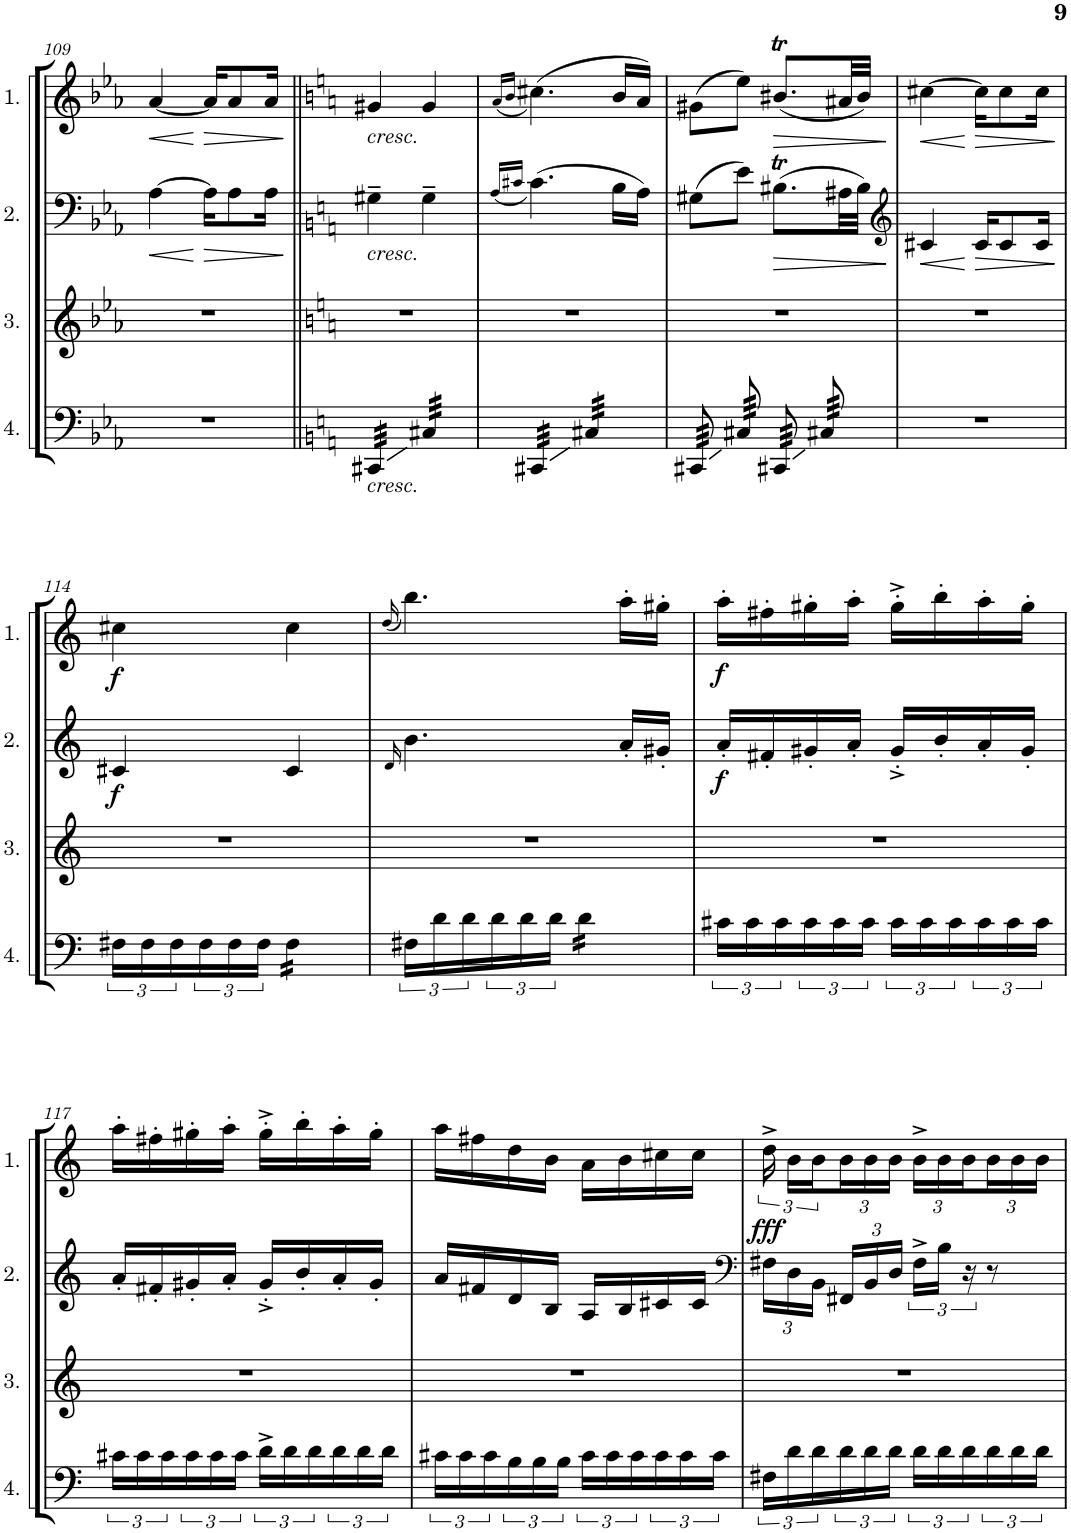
**kern	**kern	**kern	**dynam	**kern	**dynam
*part4	*part3	*part2	*part2	*part1	*part1
*staff4	*staff3	*staff2	*staff2	*staff1	*staff1
*I"Cello 4	*I"Cello 3	*I"Cello 2	*	*I"Cello 1	*
!!LO:PB:g=z
*clefF4	*clefG2	*clefF4	*	*clefG2	*
*k[b-e-a-]	*k[b-e-a-]	*k[b-e-a-]	*	*k[b-e-a-]	*
*M2/4	*M2/4	*M2/4	*	*M2/4	*
=109	=109	=109	=109	=109	=109
!	!	!	!LO:HP:b	!	!LO:HP:b
2r	2r	[4A-\	<	[4a-/	<
!	!	!	!LO:HP:n=1:b	!	!LO:HP:n=1:b
.	.	16A-\KL]	[ >	16a-/KL]	[ >
.	.	8A-\	.	8a-/	.
.	.	16A-\Jk	.	16a-/Jk	.
.	.	.	]	.	]
=110||	=110||	=110||	=110||	=110||	=110||
*k[]	*k[]	*k[]	*	*k[]	*
!	!	!	!	!LO:TX:b:i:t=cresc.	!
!	!	!LO:TX:b:i:t=cresc.	!	!	!
!LO:TX:b:i:t=cresc.	!	!	!	!	!
*tremolo	*	*	*	*	*
32CC#X/LLL	2r	4G#X~\	.	4g#X/	.
32CC#X/	.	.	.	.	.
32CC#X/	.	.	.	.	.
32CC#X/	.	.	.	.	.
32CC#X/	.	.	.	.	.
32CC#X/	.	.	.	.	.
32CC#X/	.	.	.	.	.
32CC#X/JJJ	.	.	.	.	.
32C#X/LLL	.	4G#~\	.	4g#/	.
32C#X/	.	.	.	.	.
32C#X/	.	.	.	.	.
32C#X/	.	.	.	.	.
32C#X/	.	.	.	.	.
32C#X/	.	.	.	.	.
32C#X/	.	.	.	.	.
32C#X/JJJ	.	.	.	.	.
=111	=111	=111	=111	=111	=111
.	.	(16qA/LL	.	(16qa/LL	.
.	.	16qc#X/JJ	.	16qb/JJ	.
32CC#X/LLL	2r	(4.c#\)	.	(4.cc#X\)	.
32CC#X/	.	.	.	.	.
32CC#X/	.	.	.	.	.
32CC#X/	.	.	.	.	.
32CC#X/	.	.	.	.	.
32CC#X/	.	.	.	.	.
32CC#X/	.	.	.	.	.
32CC#X/JJJ	.	.	.	.	.
32C#X/LLL	.	.	.	.	.
32C#X/	.	.	.	.	.
32C#X/	.	.	.	.	.
32C#X/	.	.	.	.	.
32C#X/	.	16B\LL	.	16b/LL	.
32C#X/	.	.	.	.	.
32C#X/	.	16A\JJ)	.	16a/JJ)	.
32C#X/JJJ	.	.	.	.	.
=112	=112	=112	=112	=112	=112
64CC#X/	2r	(8G#X\L	.	(8g#X\L	.
64CC#X/	.	.	.	.	.
64CC#X/	.	.	.	.	.
64CC#X/	.	.	.	.	.
64CC#X/	.	.	.	.	.
64CC#X/	.	.	.	.	.
64CC#X/	.	.	.	.	.
64CC#X/	.	.	.	.	.
64C#X/	.	8e\J)	.	8ee\J)	.
64C#X/	.	.	.	.	.
64C#X/	.	.	.	.	.
64C#X/	.	.	.	.	.
64C#X/	.	.	.	.	.
64C#X/	.	.	.	.	.
64C#X/	.	.	.	.	.
64C#X/	.	.	.	.	.
!	!	!	!LO:HP:b	!	!LO:HP:b
64CC#X/	.	(8.B#Xt\L	>	(8.b#Xt/L	>
64CC#X/	.	.	.	.	.
64CC#X/	.	.	.	.	.
64CC#X/	.	.	.	.	.
64CC#X/	.	.	.	.	.
64CC#X/	.	.	.	.	.
64CC#X/	.	.	.	.	.
64CC#X/	.	.	.	.	.
64C#X/	.	.	.	.	.
64C#X/	.	.	.	.	.
64C#X/	.	.	.	.	.
64C#X/	.	.	.	.	.
64C#X/	.	32A#X\LL	.	32a#X/LL	.
64C#X/	.	.	.	.	.
64C#X/	.	32B#\JJJ)	.	32b#/JJJ)	.
64C#X/	.	.	.	.	.
*Xtremolo	*	*	*	*	*
.	.	.	]	.	]
=113	=113	=113	=113	=113	=113
*	*	*clefG2	*	*	*
!	!	!	!LO:HP:b	!	!LO:HP:b
2r	2r	4c#X/	<	[4cc#X\	<
!	!	!	!LO:HP:n=1:b	!	!LO:HP:n=1:b
.	.	16c#/KL	[ >	16cc#\KL]	[ >
.	.	8c#/	.	8cc#\	.
.	.	16c#/Jk	.	16cc#\Jk	.
.	.	.	]	.	]
!!LO:LB:g=z
=114	=114	=114	=114	=114	=114
!	!	!	!LO:DY:b	!	!LO:DY:b
24F#X\LL	2r	4c#X/	f	4cc#X\	f
24F#\	.	.	.	.	.
24F#\	.	.	.	.	.
24F#\	.	.	.	.	.
24F#\	.	.	.	.	.
24F#\JJ	.	.	.	.	.
*tremolo	*	*	*	*	*
16F#\LL	.	4c#/	.	4cc#\	.
16F#\	.	.	.	.	.
16F#\	.	.	.	.	.
16F#\JJ	.	.	.	.	.
*Xtremolo	*	*	*	*	*
=115	=115	=115	=115	=115	=115
.	.	16qd/	.	(16qdd/	.
24F#X\LL	2r	4.b\	.	4.bb\)	.
24d\	.	.	.	.	.
24d\	.	.	.	.	.
24d\	.	.	.	.	.
24d\	.	.	.	.	.
24d\JJ	.	.	.	.	.
*tremolo	*	*	*	*	*
16d\LL	.	.	.	.	.
16d\	.	.	.	.	.
16d\	.	16a'/LL	.	16aa'\LL	.
16d\JJ	.	16g#X'/JJ	.	16gg#X'\JJ	.
*Xtremolo	*	*	*	*	*
=116	=116	=116	=116	=116	=116
!	!	!	!LO:DY:b	!	!LO:DY:b
24c#X\LL	2r	16a'/LL	f	16aa'\LL	f
24c#\	.	.	.	.	.
.	.	16f#X'/	.	16ff#X'\	.
24c#\	.	.	.	.	.
24c#\	.	16g#X'/	.	16gg#X'\	.
24c#\	.	.	.	.	.
.	.	16a'/JJ	.	16aa'\JJ	.
24c#\JJ	.	.	.	.	.
24c#\LL	.	16g#'^/LL	.	16gg#'^\LL	.
24c#\	.	.	.	.	.
.	.	16b'/	.	16bb'\	.
24c#\	.	.	.	.	.
24c#\	.	16a'/	.	16aa'\	.
24c#\	.	.	.	.	.
.	.	16g#'/JJ	.	16gg#'\JJ	.
24c#\JJ	.	.	.	.	.
!!LO:LB:g=z
=117	=117	=117	=117	=117	=117
24c#X\LL	2r	16a'/LL	.	16aa'\LL	.
24c#\	.	.	.	.	.
.	.	16f#X'/	.	16ff#X'\	.
24c#\	.	.	.	.	.
24c#\	.	16g#X'/	.	16gg#X'\	.
24c#\	.	.	.	.	.
.	.	16a'/JJ	.	16aa'\JJ	.
24c#\JJ	.	.	.	.	.
24d^\LL	.	16g#'^/LL	.	16gg#'^\LL	.
24d\	.	.	.	.	.
.	.	16b'/	.	16bb'\	.
24d\	.	.	.	.	.
24d\	.	16a'/	.	16aa'\	.
24d\	.	.	.	.	.
.	.	16g#'/JJ	.	16gg#'\JJ	.
24d\JJ	.	.	.	.	.
=118	=118	=118	=118	=118	=118
24c#X\LL	2r	16a/LL	.	16aa\LL	.
24c#\	.	.	.	.	.
.	.	16f#X/	.	16ff#X\	.
24c#\	.	.	.	.	.
24B\	.	16d/	.	16dd\	.
24B\	.	.	.	.	.
.	.	16B/JJ	.	16b\JJ	.
24B\JJ	.	.	.	.	.
24c#\LL	.	16A/LL	.	16a\LL	.
24c#\	.	.	.	.	.
.	.	16B/	.	16b\	.
24c#\	.	.	.	.	.
24c#\	.	16c#X/	.	16cc#X\	.
24c#\	.	.	.	.	.
.	.	16c#/JJ	.	16cc#\JJ	.
24c#\JJ	.	.	.	.	.
=119	=119	=119	=119	=119	=119
*	*	*clefF4	*	*	*
*	*	*Xbrackettup	*	*	*
!	!	!	!	!	!LO:DY:b
24F#X\LL	2r	24F#X\LL	.	24dd^\	fff
24d\	.	24D\	.	24b\LL	.
24d\	.	24BB\JJ	.	24b\	.
*	*	*	*	*Xbrackettup	*
24d\	.	24FF#X/LL	.	24b\	.
24d\	.	24BB/	.	24b\	.
24d\JJ	.	24D/JJ	.	24b\JJ	.
*	*	*brackettup	*	*	*
24d\LL	.	24F#^\LL	.	24b^\LL	.
24d\	.	24B\JJ	.	24b\	.
24d\	.	24r	.	24b\	.
24d\	.	8r	.	24b\	.
24d\	.	.	.	24b\	.
24d\JJ	.	.	.	24b\JJ	.
=	=	=	=	=	=
*-	*-	*-	*-	*-	*-
